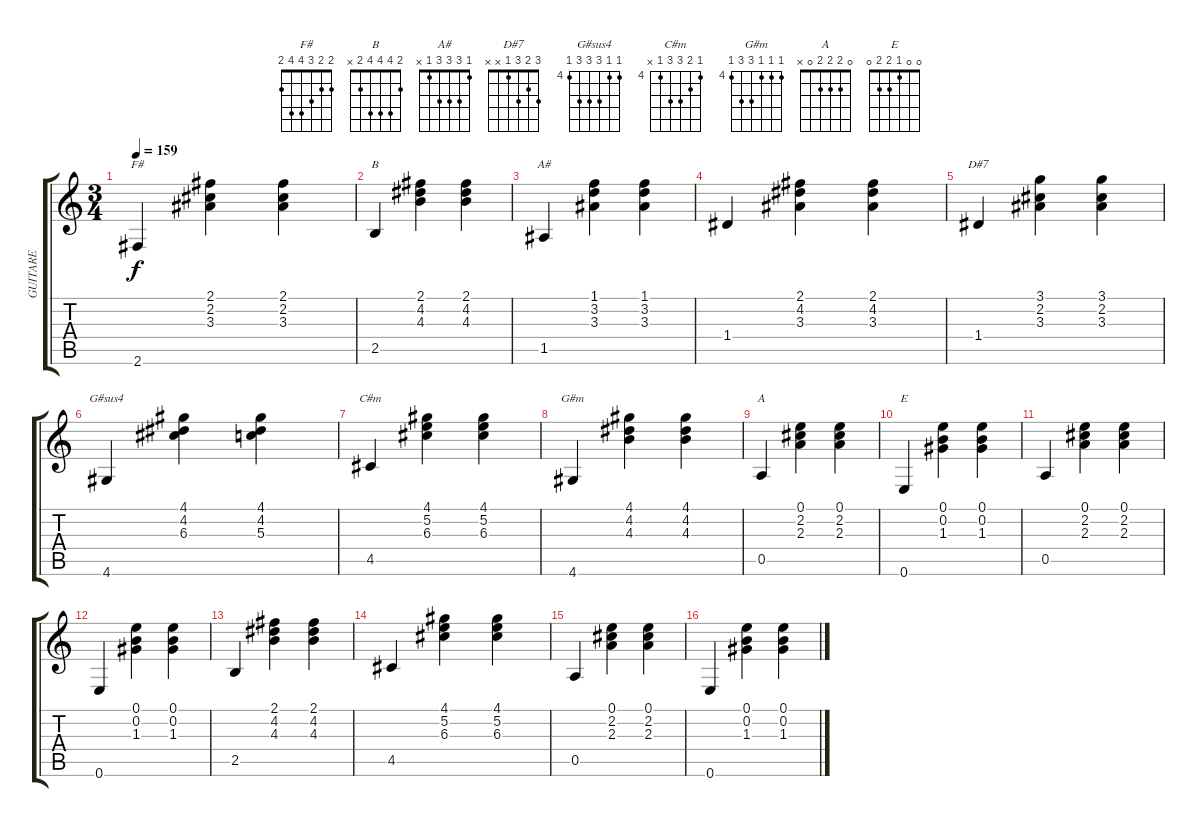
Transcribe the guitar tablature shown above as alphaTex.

\track ("GUITARE" "GUITARE") {instrument acousticguitarnylon}
\staff {score tabs}
\tuning (E4 B3 G3 D3 A2 E2) {hide}
\chord ("F#" 2 2 3 4 4 2)
\chord ("B" 2 4 4 4 2 x)
\chord ("A#" 1 3 3 3 1 x)
\chord ("D#7" 3 2 3 1 x x)
\chord ("G#sus4" 4 4 6 6 6 4) {firstfret 4}
\chord ("C#m" 4 5 6 6 4 x) {firstfret 4}
\chord ("G#m" 4 4 4 6 6 4) {firstfret 4}
\chord ("A" 0 2 2 2 0 x)
\chord ("E" 0 0 1 2 2 0)
\ts (3 4)
\tempo 159
\clef g2
\ks c
2.6.4{ch "F#" dy f} (2.1 2.2 3.3).4 (2.1 2.2 3.3).4 |
2.5.4{ch "B"} (2.1 4.2 4.3).4 (2.1 4.2 4.3).4 |
1.5.4{ch "A#"} (1.1 3.2 3.3).4 (1.1 3.2 3.3).4 |
1.4.4 (2.1 4.2 3.3).4 (2.1 4.2 3.3).4 |
1.4.4{ch "D#7"} (3.1 2.2 3.3).4 (3.1 2.2 3.3).4 |
4.6.4{ch "G#sus4"} (4.1 4.2 6.3).4 (4.1 4.2 5.3).4 |
4.5.4{ch "C#m"} (4.1 5.2 6.3).4 (4.1 5.2 6.3).4 |
4.6.4{ch "G#m"} (4.1 4.2 4.3).4 (4.1 4.2 4.3).4 |
0.5.4{ch "A"} (0.1 2.2 2.3).4 (0.1 2.2 2.3).4 |
0.6.4{ch "E"} (0.1 0.2 1.3).4 (0.1 0.2 1.3).4 |
0.5.4 (0.1 2.2 2.3).4 (0.1 2.2 2.3).4 |
0.6.4 (0.1 0.2 1.3).4 (0.1 0.2 1.3).4 |
2.5.4 (2.1 4.2 4.3).4 (2.1 4.2 4.3).4 |
4.5.4 (4.1 5.2 6.3).4 (4.1 5.2 6.3).4 |
0.5.4 (0.1 2.2 2.3).4 (0.1 2.2 2.3).4 |
0.6.4 (0.1 0.2 1.3).4 (0.1 0.2 1.3).4
